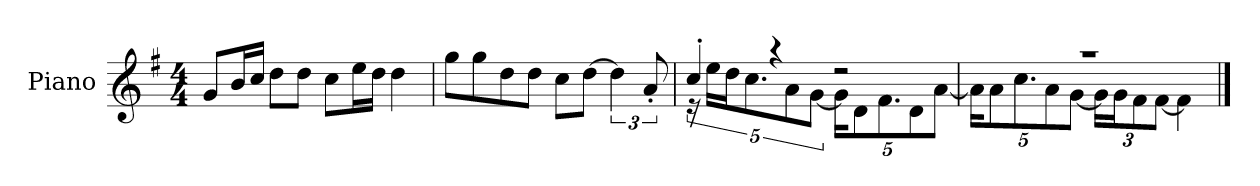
**kern
*part1
*staff1
*I"Piano
*I'P-no
*clefG2
*k[f#]
*M4/4
*MM90
=1
8g/L
16b/L
16cc/JJ
8dd\L
8dd\J
8cc\L
16ee\L
16dd\JJ
4dd\
=2
8gg\L
8gg\
8dd\
8dd\J
8cc\L
[8dd\J
6dd\]
12a'/
=3
*^
4cc'/	20r
.	20ee\LL
.	20dd\J
.	10.cc\
4r	.
.	10a\
.	[10g\J
*	*Xbrackettup
2r	20g\KL]
.	10d\
.	10.f#\
.	10d\
.	[10a\J
!!LO:LB:g=z	!!
=4	=4
1r	20a\KL]
.	10a\
.	10.cc\
.	10a\
.	[10g\J
.	24g\LL]
.	24g\J
.	12f#\
.	[12f#\J
.	4f#\]
*v	*v
==
*-
